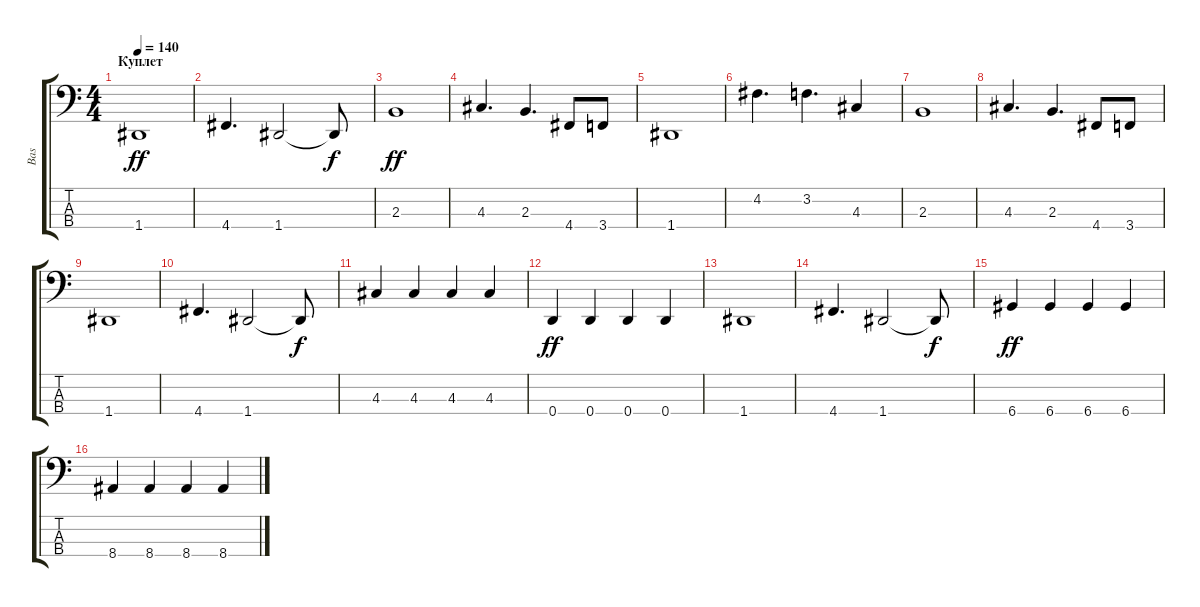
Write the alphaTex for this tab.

\track ("Bas" "Bas") {instrument electricbassfinger}
\staff {score tabs}
\tuning (G2 D2 A1 D1) {hide}
\ts (4 4)
\section ("" "Куплет")
\tempo 140
\clef f4
\ks c
1.4.1{dy ff} |
4.4.4{d} 1.4.2 1.4{t}.8{dy f} |
2.3.1{dy ff} |
4.3.4{d} 2.3.4{d} 4.4.8 3.4.8 |
1.4.1 |
4.2.4{d} 3.2.4{d} 4.3.4 |
2.3.1 |
4.3.4{d} 2.3.4{d} 4.4.8 3.4.8 |
1.4.1 |
4.4.4{d} 1.4.2 1.4{t}.8{dy f} |
4.3.4 4.3.4 4.3.4 4.3.4 |
0.4.4{dy ff} 0.4.4 0.4.4 0.4.4 |
1.4.1 |
4.4.4{d} 1.4.2 1.4{t}.8{dy f} |
6.4.4{dy ff} 6.4.4 6.4.4 6.4.4 |
8.4.4 8.4.4 8.4.4 8.4.4
